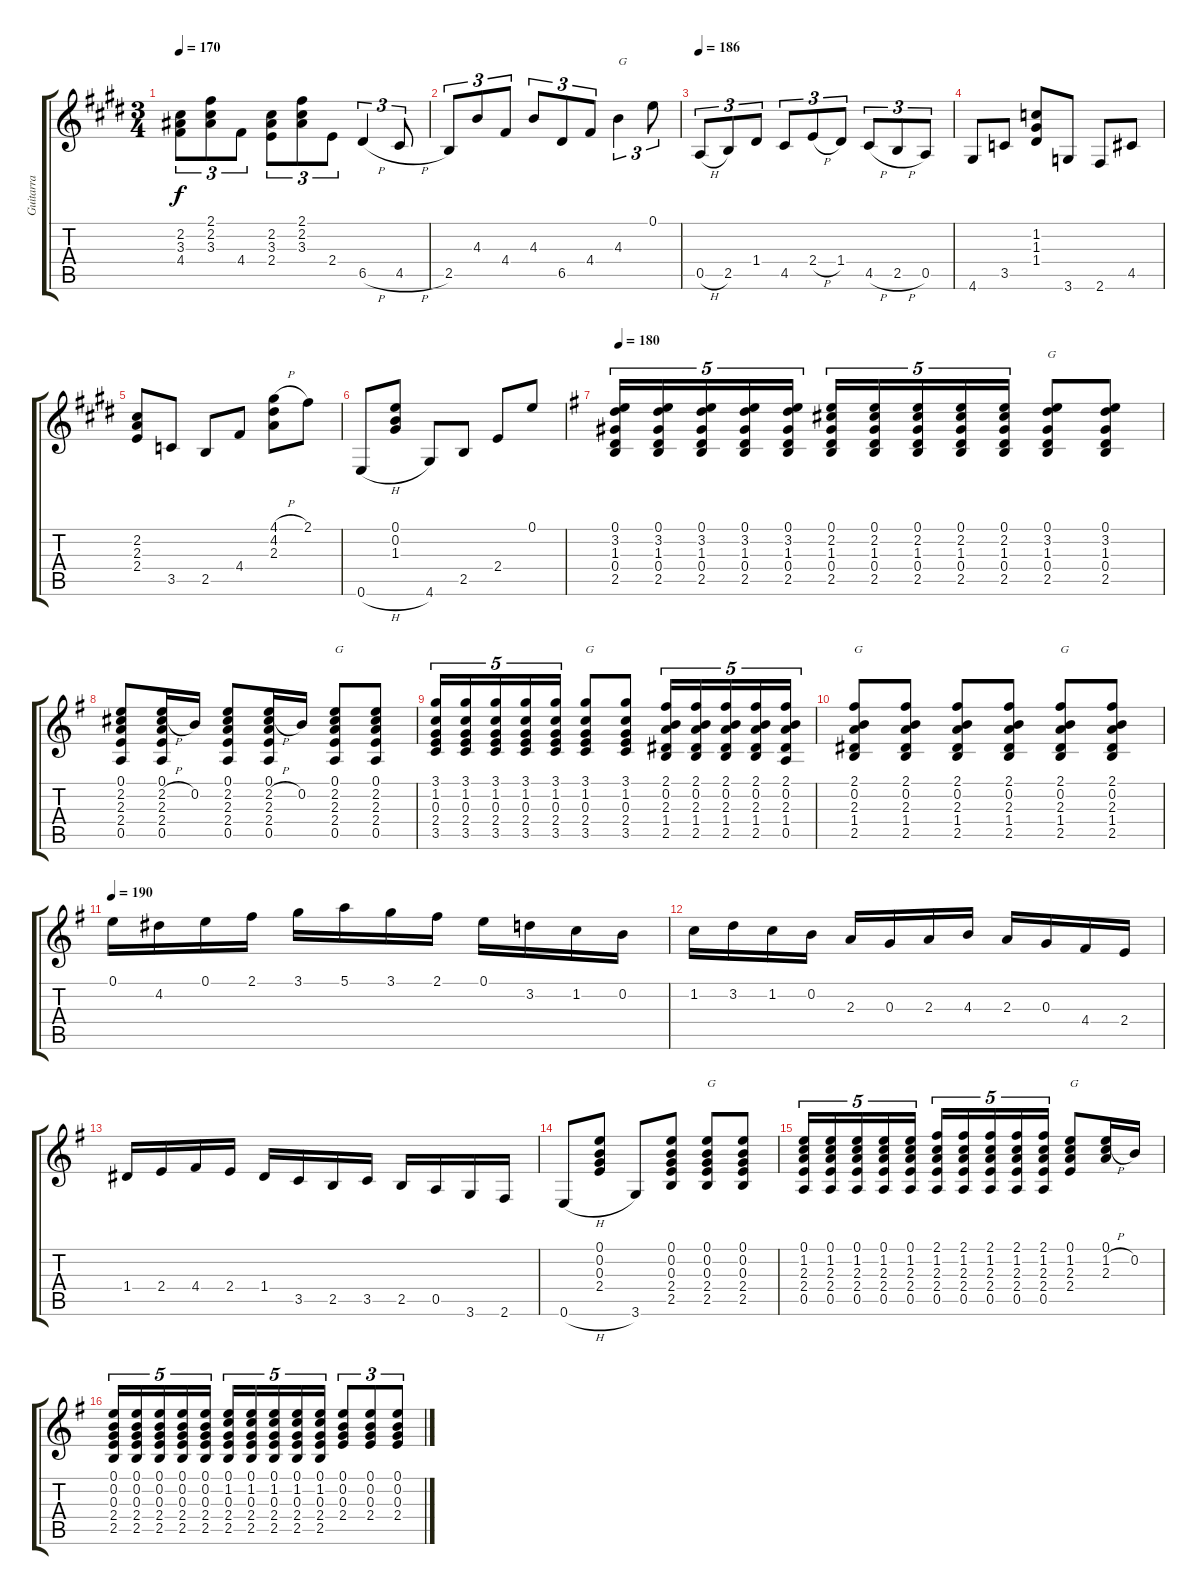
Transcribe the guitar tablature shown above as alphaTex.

\track ("Guitarra" "Guitarra") {instrument acousticguitarnylon}
\staff {score tabs}
\tuning (E4 B3 G3 D3 A2 E2) {hide}
\ts (3 4)
\tempo 170
\clef g2
\ks e
(2.2 3.3 4.4).8{tu (3 2) dy f} (2.1 2.2 3.3).8{tu (3 2)} 4.4.8{tu (3 2)} (2.2 3.3 2.4).8{tu (3 2)} (2.1 2.2 3.3).8{tu (3 2)} 2.4.8{tu (3 2)} 6.5{h}.4{tu (3 2)} 4.5{h}.8{tu (3 2)} |
2.5.8{tu (3 2)} 4.3.8{tu (3 2)} 4.4.8{tu (3 2)} 4.3.8{tu (3 2)} 6.5.8{tu (3 2)} 4.4.8{tu (3 2)} 4.3.4{tu (3 2) txt "G"} 0.1.8{tu (3 2)} |
\tempo 186
0.5{h}.8{tu (3 2)} 2.5.8{tu (3 2)} 1.4.8{tu (3 2)} 4.5.8{tu (3 2)} 2.4{h}.8{tu (3 2)} 1.4.8{tu (3 2)} 4.5{h}.8{tu (3 2)} 2.5{h}.8{tu (3 2)} 0.5.8{tu (3 2)} |
4.6.8 3.5.8 (1.2 1.3 1.4).8 3.6.8 2.6.8 4.5.8 |
(2.2 2.3 2.4).8 3.5.8 2.5.8 4.4.8 (4.1{h} 4.2 2.3).8 2.1.8 |
0.6{h}.8 (0.1 0.2 1.3).8 4.6.8 2.5.8 2.4.8 0.1.8 |
\tempo 180
\ks eminor
(0.1 3.2 1.3 0.4 2.5).16{tu (5 4)} (0.1 3.2 1.3 0.4 2.5).16{tu (5 4)} (0.1 3.2 1.3 0.4 2.5).16{tu (5 4)} (0.1 3.2 1.3 0.4 2.5).16{tu (5 4)} (0.1 3.2 1.3 0.4 2.5).16{tu (5 4)} (0.1 2.2 1.3 0.4 2.5).16{tu (5 4)} (0.1 2.2 1.3 0.4 2.5).16{tu (5 4)} (0.1 2.2 1.3 0.4 2.5).16{tu (5 4)} (0.1 2.2 1.3 0.4 2.5).16{tu (5 4)} (0.1 2.2 1.3 0.4 2.5).16{tu (5 4)} (0.1 3.2 1.3 0.4 2.5).8{txt "G"} (0.1 3.2 1.3 0.4 2.5).8 |
(0.1 2.2 2.3 2.4 0.5).8 (0.1 2.2{h} 2.3 2.4 0.5).16 0.2.16 (0.1 2.2 2.3 2.4 0.5).8 (0.1 2.2{h} 2.3 2.4 0.5).16 0.2.16 (0.1 2.2 2.3 2.4 0.5).8{txt "G"} (0.1 2.2 2.3 2.4 0.5).8 |
(3.1 1.2 0.3 2.4 3.5).16{tu (5 4)} (3.1 1.2 0.3 2.4 3.5).16{tu (5 4)} (3.1 1.2 0.3 2.4 3.5).16{tu (5 4)} (3.1 1.2 0.3 2.4 3.5).16{tu (5 4)} (3.1 1.2 0.3 2.4 3.5).16{tu (5 4)} (3.1 1.2 0.3 2.4 3.5).8{txt "G"} (3.1 1.2 0.3 2.4 3.5).8 (2.1 0.2 2.3 1.4 2.5).16{tu (5 4)} (2.1 0.2 2.3 1.4 2.5).16{tu (5 4)} (2.1 0.2 2.3 1.4 2.5).16{tu (5 4)} (2.1 0.2 2.3 1.4 2.5).16{tu (5 4)} (2.1 0.2 2.3 1.4 0.5).16{tu (5 4)} |
(2.1 0.2 2.3 1.4 2.5).8{txt "G"} (2.1 0.2 2.3 1.4 2.5).8 (2.1 0.2 2.3 1.4 2.5).8 (2.1 0.2 2.3 1.4 2.5).8 (2.1 0.2 2.3 1.4 2.5).8{txt "G"} (2.1 0.2 2.3 1.4 2.5).8 |
\tempo 190
0.1.16 4.2.16 0.1.16 2.1.16 3.1.16 5.1.16 3.1.16 2.1.16 0.1.16 3.2.16 1.2.16 0.2.16 |
1.2.16 3.2.16 1.2.16 0.2.16 2.3.16 0.3.16 2.3.16 4.3.16 2.3.16 0.3.16 4.4.16 2.4.16 |
1.4.16 2.4.16 4.4.16 2.4.16 1.4.16 3.5.16 2.5.16 3.5.16 2.5.16 0.5.16 3.6.16 2.6.16 |
0.6{h}.8 (0.1 0.2 0.3 2.4).8 3.6.8 (0.1 0.2 0.3 2.4 2.5).8 (0.1 0.2 0.3 2.4 2.5).8{txt "G"} (0.1 0.2 0.3 2.4 2.5).8 |
(0.1 1.2 2.3 2.4 0.5).16{tu (5 4)} (0.1 1.2 2.3 2.4 0.5).16{tu (5 4)} (0.1 1.2 2.3 2.4 0.5).16{tu (5 4)} (0.1 1.2 2.3 2.4 0.5).16{tu (5 4)} (0.1 1.2 2.3 2.4 0.5).16{tu (5 4)} (2.1 1.2 2.3 2.4 0.5).16{tu (5 4)} (2.1 1.2 2.3 2.4 0.5).16{tu (5 4)} (2.1 1.2 2.3 2.4 0.5).16{tu (5 4)} (2.1 1.2 2.3 2.4 0.5).16{tu (5 4)} (2.1 1.2 2.3 2.4 0.5).16{tu (5 4)} (0.1 1.2 2.3 2.4).8{txt "G"} (0.1 1.2{h} 2.3).16 0.2.16 |
(0.1 0.2 0.3 2.4 2.5).16{tu (5 4)} (0.1 0.2 0.3 2.4 2.5).16{tu (5 4)} (0.1 0.2 0.3 2.4 2.5).16{tu (5 4)} (0.1 0.2 0.3 2.4 2.5).16{tu (5 4)} (0.1 0.2 0.3 2.4 2.5).16{tu (5 4)} (0.1 1.2 0.3 2.4 2.5).16{tu (5 4)} (0.1 1.2 0.3 2.4 2.5).16{tu (5 4)} (0.1 1.2 0.3 2.4 2.5).16{tu (5 4)} (0.1 1.2 0.3 2.4 2.5).16{tu (5 4)} (0.1 1.2 0.3 2.4 2.5).16{tu (5 4)} (0.1 0.2 0.3 2.4).8{tu (3 2)} (0.1 0.2 0.3 2.4).8{tu (3 2)} (0.1 0.2 0.3 2.4).8{tu (3 2)}
